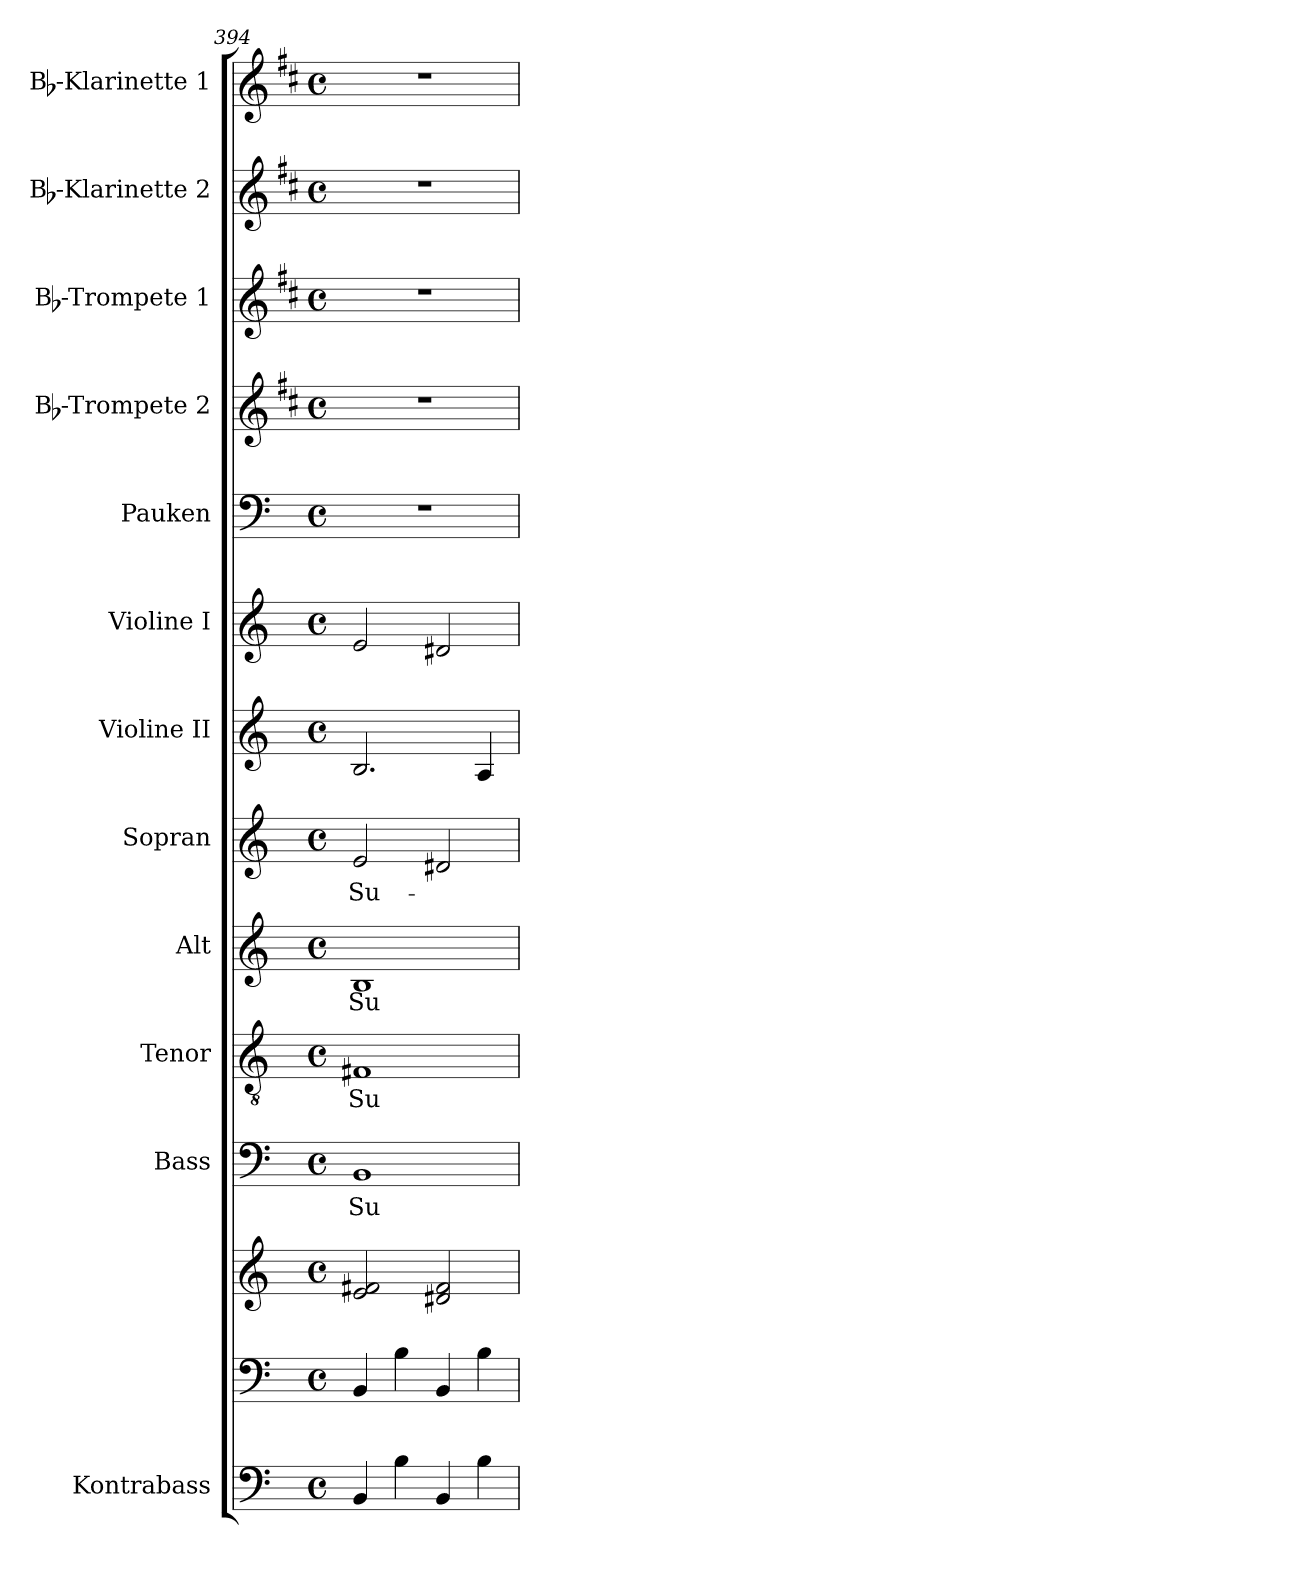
**kern	**kern	**kern	**kern	**text	**kern	**text	**kern	**text	**kern	**text	**kern	**kern	**kern	**kern	**kern	**kern	**kern
*part13	*part12	*part12	*part11	*part11	*part10	*part10	*part9	*part9	*part8	*part8	*part7	*part6	*part5	*part4	*part3	*part2	*part1
*staff14	*staff13	*staff12	*staff11	*staff11	*staff10	*staff10	*staff9	*staff9	*staff8	*staff8	*staff7	*staff6	*staff5	*staff4	*staff3	*staff2	*staff1
*I"Kontrabass	*	*	*I"Bass	*	*I"Tenor	*	*I"Alt	*	*I"Sopran	*	*I"Violine II	*I"Violine I	*I"Pauken	*I"Bb-Trompete 2	*I"Bb-Trompete 1	*I"Bb-Klarinette 2	*I"Bb-Klarinette 1
*I'Kb.	*	*	*I'B.	*	*I'T.	*	*I'A.	*	*I'S.	*	*I'Vl. II	*I'Vl. I	*I'Pk.	*I'Bb Trp. 2	*I'Bb Trp. 1	*I'Bb Kl. 2	*I'Bb Kl. 1
*clefF4	*clefF4	*clefG2	*clefF4	*	*clefGv2	*	*clefG2	*	*clefG2	*	*clefG2	*clefG2	*clefF4	*clefG2	*clefG2	*clefG2	*clefG2
*ITrd7c12	*	*	*	*	*	*	*	*	*	*	*	*	*	*ITrd1c2	*ITrd1c2	*ITrd1c2	*ITrd1c2
*k[]	*k[]	*k[]	*k[]	*	*k[]	*	*k[]	*	*k[]	*	*k[]	*k[]	*k[]	*k[]	*k[]	*k[]	*k[]
*C:	*C:	*C:	*C:	*	*C:	*	*C:	*	*C:	*	*C:	*C:	*C:	*C:	*C:	*C:	*C:
*M4/4	*M4/4	*M4/4	*M4/4	*	*M4/4	*	*M4/4	*	*M4/4	*	*M4/4	*M4/4	*M4/4	*M4/4	*M4/4	*M4/4	*M4/4
*met(c)	*met(c)	*met(c)	*met(c)	*	*met(c)	*	*met(c)	*	*met(c)	*	*met(c)	*met(c)	*met(c)	*met(c)	*met(c)	*met(c)	*met(c)
=394	=394	=394	=394	=394	=394	=394	=394	=394	=394	=394	=394	=394	=394	=394	=394	=394	=394
!	!	!	!	!LO:LY:b	!	!LO:LY:b	!	!LO:LY:b	!	!LO:LY:b	!	!	!	!	!	!	!
4BBB/	4BB/	2e/ 2f#X/	1BB	Su-	1F#X	Su-	1B	Su-	2e/	Su-	2.B/	2e/	1r	1r	1r	1r	1r
4BB\	4B\	.	.	.	.	.	.	.	.	.	.	.	.	.	.	.	.
4BBB/	4BB/	2d#X/ 2f#/	.	.	.	.	.	.	2d#X/	.	.	2d#X/	.	.	.	.	.
4BB\	4B\	.	.	.	.	.	.	.	.	.	4A/	.	.	.	.	.	.
=	=	=	=	=	=	=	=	=	=	=	=	=	=	=	=	=	=
*-	*-	*-	*-	*-	*-	*-	*-	*-	*-	*-	*-	*-	*-	*-	*-	*-	*-
